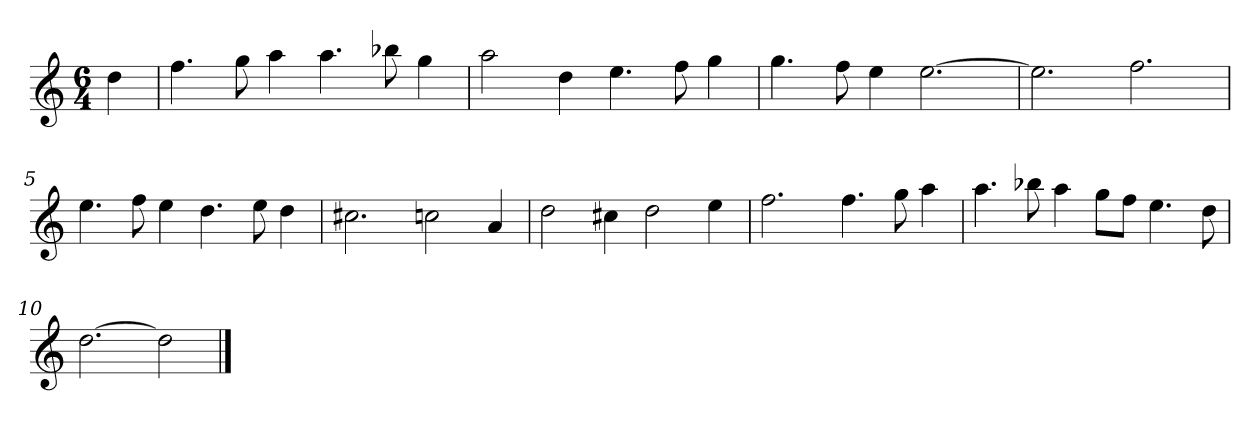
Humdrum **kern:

**kern
*part1
*staff1
*k[]
*M6/4
*MM120
=
4dd
=1
4.ff
8gg
4aa
4.aa
8bb-X
4gg
=2
2aa
4dd
4.ee
8ff
4gg
=3
4.gg
8ff
4ee
[2.ee
=4
2.ee]
2.ff
=5
4.ee
8ff
4ee
4.dd
8ee
4dd
=6
2.cc#X
2ccn
4a
=7
2dd
4cc#X
2dd
4ee
=8
2.ff
4.ff
8gg
4aa
=9
4.aa
8bb-X
4aa
8ggL
8ffJ
4.ee
8dd
=10
[2.dd
2dd]
==
*-
